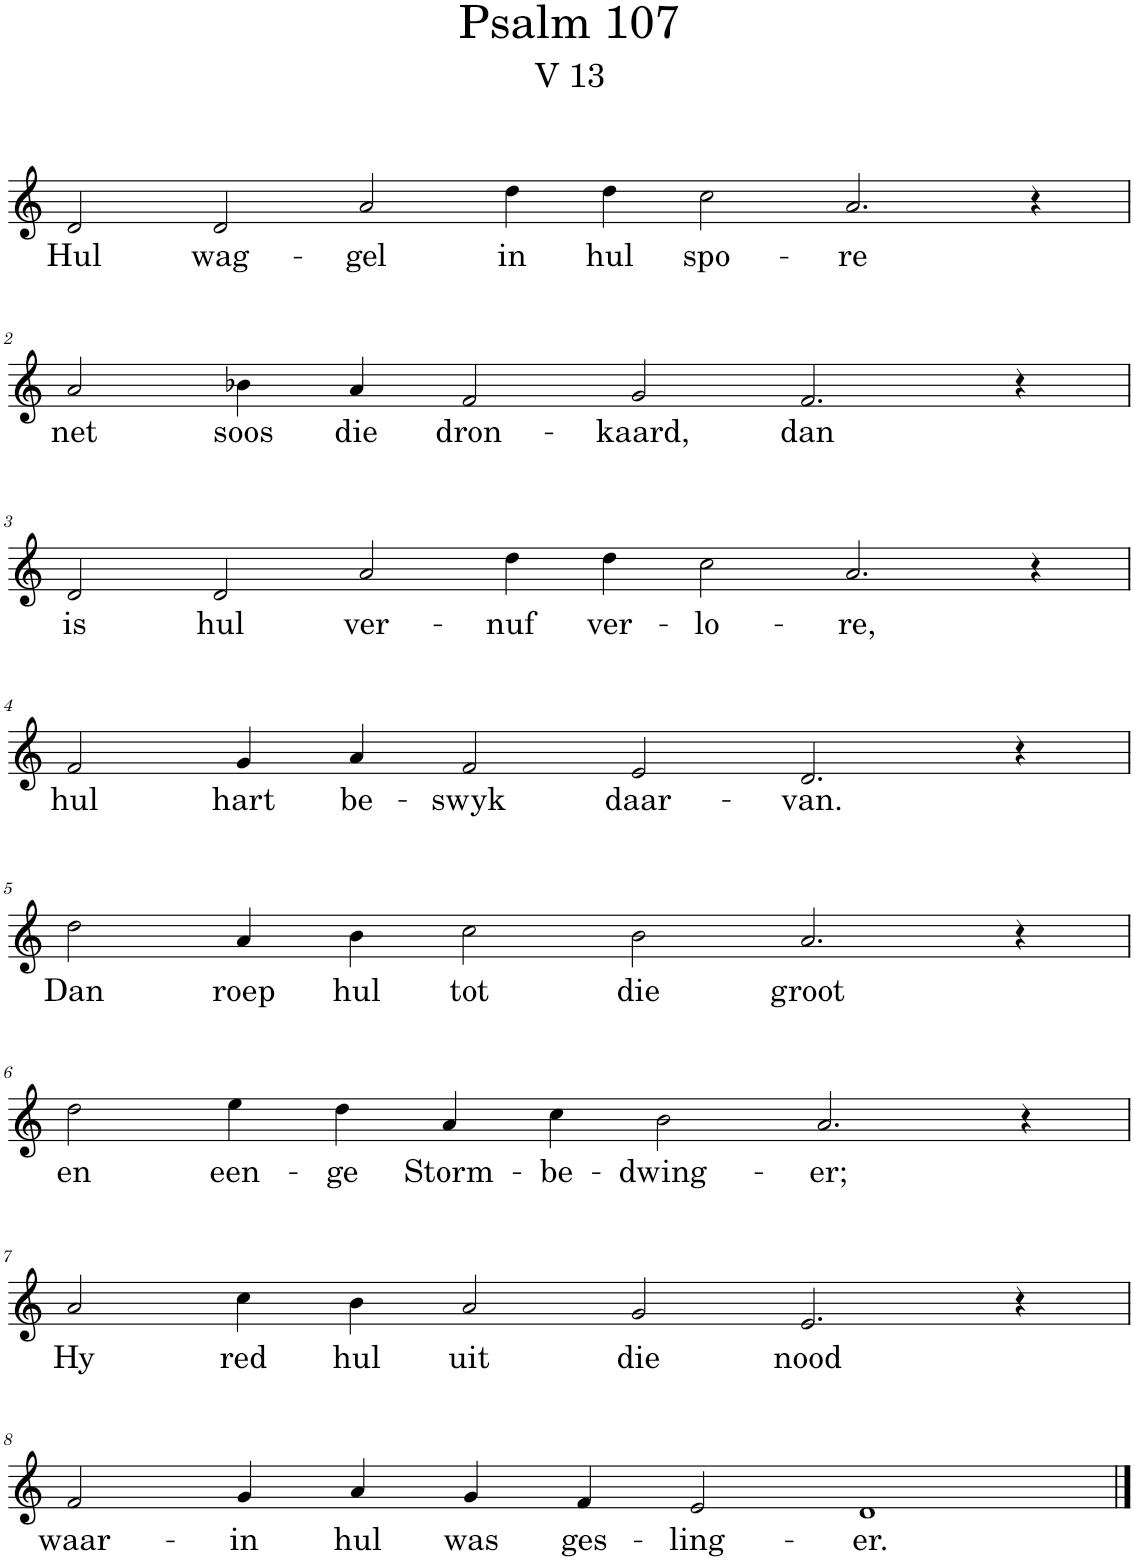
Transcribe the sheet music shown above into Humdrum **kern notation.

**kern	**text
*part1	*part1
*staff1	*staff1
*I"Pipe Organ	*
*I'Org.	*
*clefG2	*
*k[]	*
*M14/4	*
=1	=1
!	!LO:LY:b
2d/	Hul
!	!LO:LY:b
2d/	wag-
!	!LO:LY:b
2a/	-gel
!	!LO:LY:b
4dd\	in
!	!LO:LY:b
4dd\	hul
!	!LO:LY:b
2cc\	spo-
!	!LO:LY:b
2.a/	-re
4r	.
!!LO:LB:g=z
=2	=2
*M12/4	*
!	!LO:LY:b
2a/	net
!	!LO:LY:b
4b-X\	soos
!	!LO:LY:b
4a/	die
!	!LO:LY:b
2f/	dron-
!	!LO:LY:b
2g/	-kaard,
!	!LO:LY:b
2.f/	dan
4r	.
!!LO:LB:g=z
=3	=3
*M14/4	*
!	!LO:LY:b
2d/	is
!	!LO:LY:b
2d/	hul
!	!LO:LY:b
2a/	ver-
!	!LO:LY:b
4dd\	-nuf
!	!LO:LY:b
4dd\	ver-
!	!LO:LY:b
2cc\	-lo-
!	!LO:LY:b
2.a/	-re,
4r	.
!!LO:LB:g=z
=4	=4
*M12/4	*
!	!LO:LY:b
2f/	hul
!	!LO:LY:b
4g/	hart
!	!LO:LY:b
4a/	be-
!	!LO:LY:b
2f/	-swyk
!	!LO:LY:b
2e/	daar-
!	!LO:LY:b
2.d/	-van.
4r	.
!!LO:LB:g=z
=5	=5
!	!LO:LY:b
2dd\	Dan
!	!LO:LY:b
4a/	roep
!	!LO:LY:b
4b\	hul
!	!LO:LY:b
2cc\	tot
!	!LO:LY:b
2b\	die
!	!LO:LY:b
2.a/	groot
4r	.
!!LO:LB:g=z
=6	=6
!	!LO:LY:b
2dd\	en
!	!LO:LY:b
4ee\	een-
!	!LO:LY:b
4dd\	-ge
!	!LO:LY:b
4a/	Storm-
!	!LO:LY:b
4cc\	-be-
!	!LO:LY:b
2b\	-dwing-
!	!LO:LY:b
2.a/	-er;
4r	.
!!LO:LB:g=z
=7	=7
!	!LO:LY:b
2a/	Hy
!	!LO:LY:b
4cc\	red
!	!LO:LY:b
4b\	hul
!	!LO:LY:b
2a/	uit
!	!LO:LY:b
2g/	die
!	!LO:LY:b
2.e/	nood
4r	.
!!LO:LB:g=z
=8	=8
!	!LO:LY:b
2f/	waar-
!	!LO:LY:b
4g/	-in
!	!LO:LY:b
4a/	hul
!	!LO:LY:b
4g/	was
!	!LO:LY:b
4f/	ges-
!	!LO:LY:b
2e/	-ling-
!	!LO:LY:b
1d	-er.
==	==
*-	*-
